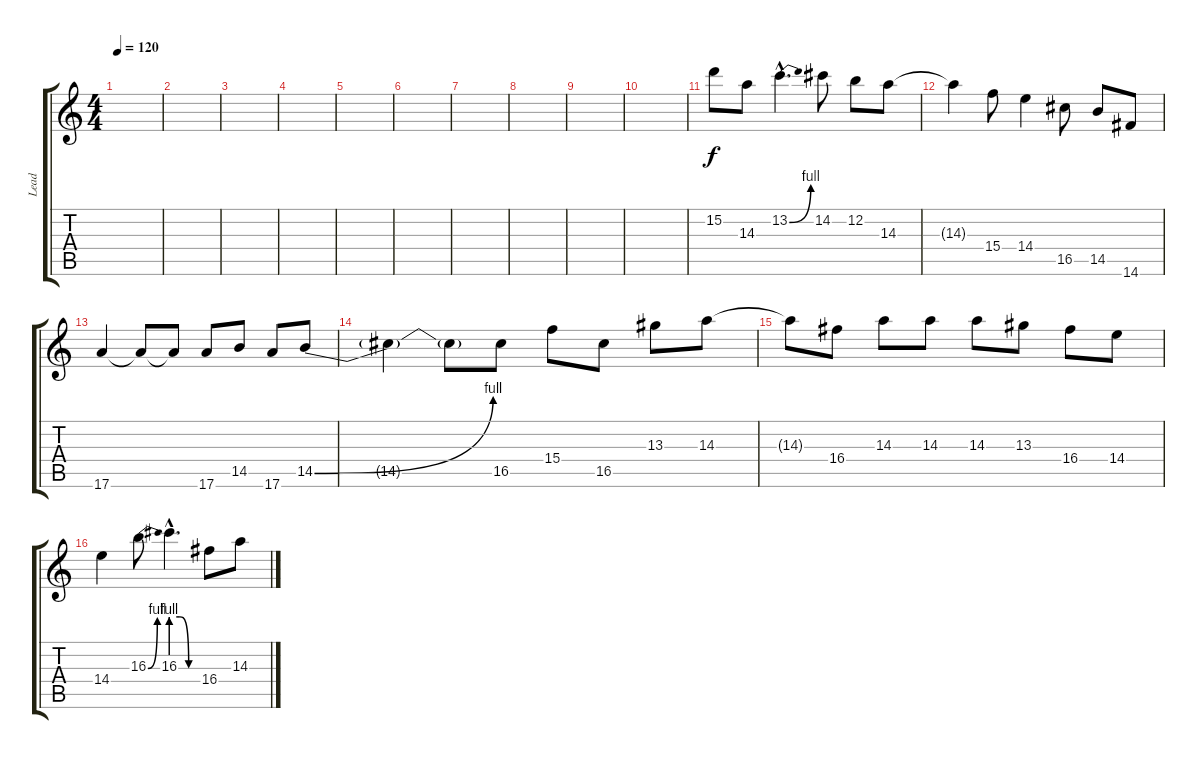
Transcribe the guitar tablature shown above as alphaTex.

\track ("Lead" "Lead") {instrument overdrivenguitar}
\staff {score tabs}
\tuning (E4 B3 G3 D3 A2 E2) {hide}
\ts (4 4)
\tempo 120
\clef g2
\ks c
|
|
|
|
|
|
|
|
|
|
15.2.8 14.3.8 13.2{be (bend 0 0 60 4) hac}.4{d} 14.2.8 12.2.8 14.3.8 |
14.3{t}.4 15.4.8 14.4.4 16.5.8 14.5.8 14.6.8 |
17.6.4 17.6{t}.8 17.6{t}.8 17.6.8 14.5.8 17.6.8 14.5{be (bend 0 0 60 4)}.8 |
14.5{t}.4 14.5{t}.8 16.5.8 15.4.8 16.5.8 13.3.8 14.3.8 |
14.3{t}.8 16.4.8 14.3.8 14.3.8 14.3.8 13.3.8 16.4.8 14.4.8 |
14.4.4 16.3{be (bend 0 0 60 4)}.8 16.3{be (custom 0 4 20 4 40 0 60 0) hac}.4{d} 16.4.8 14.3.8
